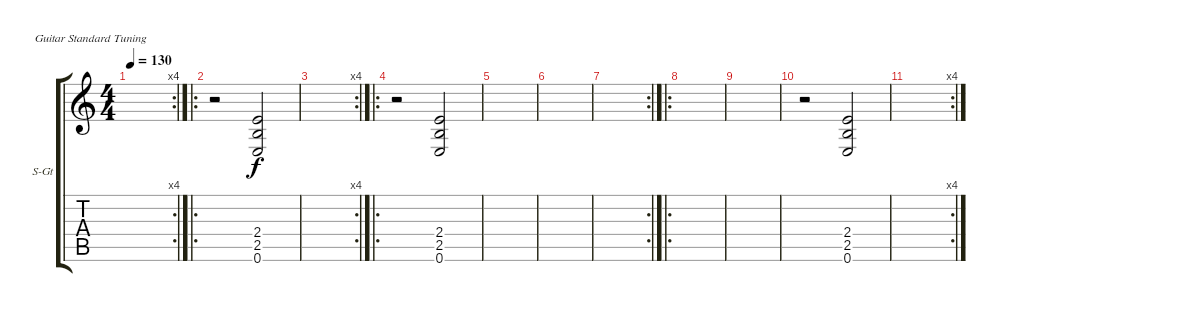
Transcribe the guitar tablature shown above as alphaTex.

\bracketExtendMode groupsimilarinstruments
\firstSystemTrackNameOrientation horizontal
\otherSystemsTrackNameOrientation horizontal
\track ("Keyboard" "S-Gt") {instrument acousticguitarsteel}
\staff {score tabs}
\tuning (E4 B3 G3 D3 A2 E2)
\rc 4
\ts (4 4)
\tempo 130
\clef g2
\scale
0.323671
\ks c
|
\ro
\scale
0.352657 r.2 (2.4 2.5 0.6).2 |
\rc 4
\scale
0.323671 |
\ro
\scale
0.374359 r.2 (2.4 2.5 0.6).2 |
\scale
0.312821 |
\scale
0.312821 |
\rc 2
\scale
0.333333 |
\ro
\scale
0.363184 |
\scale
0.303483 |
r.2 (2.4 2.5 0.6).2 |
\rc 4
